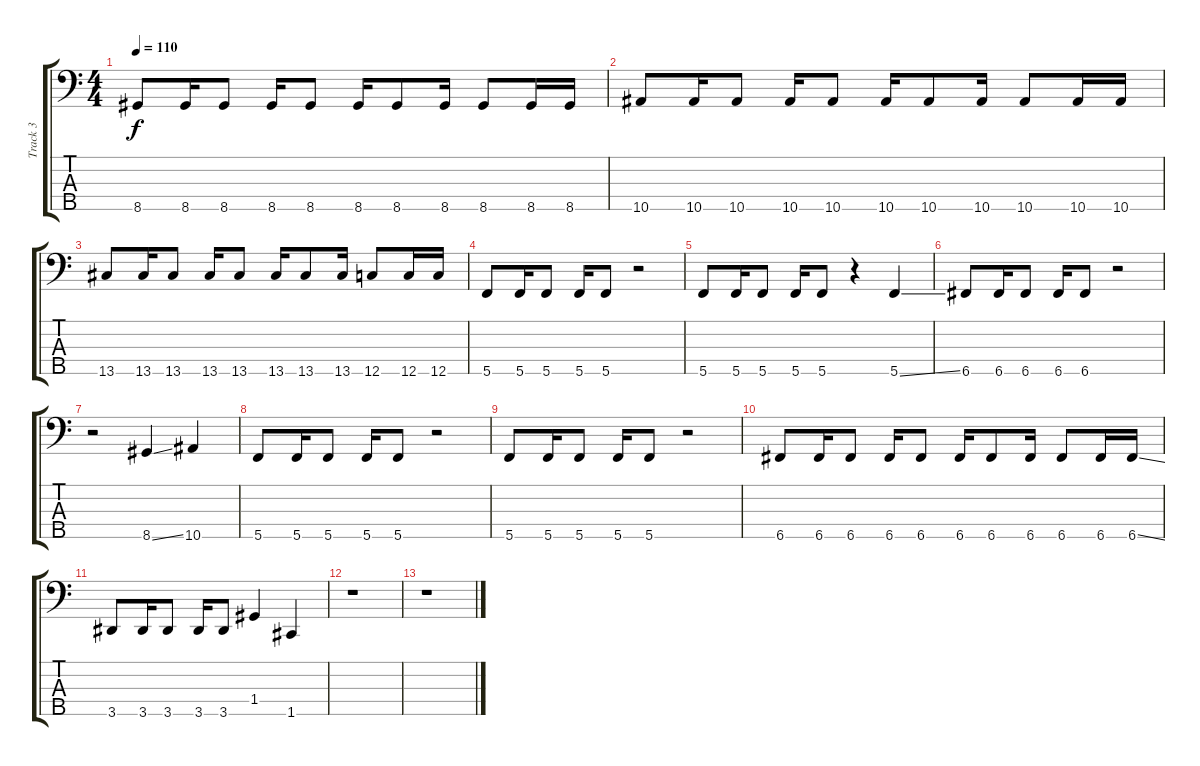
\track ("Track 3" "Track 3") {instrument electricbassfinger}
\staff {score tabs}
\tuning (A2 F2 C2 G1 C1) {hide}
\ts (4 4)
\tempo 110
\clef f4
\ks c
8.5.8{dy f} 8.5.16 8.5.8 8.5.16 8.5.8 8.5.16 8.5.8 8.5.16 8.5.8 8.5.16 8.5.16 |
10.5.8 10.5.16 10.5.8 10.5.16 10.5.8 10.5.16 10.5.8 10.5.16 10.5.8 10.5.16 10.5.16 |
13.5.8 13.5.16 13.5.8 13.5.16 13.5.8 13.5.16 13.5.8 13.5.16 12.5.8 12.5.16 12.5.16 |
5.5.8 5.5.16 5.5.8 5.5.16 5.5.8 r.2 |
5.5.8 5.5.16 5.5.8 5.5.16 5.5.8 r.4 5.5{ss}.4 |
6.5.8 6.5.16 6.5.8 6.5.16 6.5.8 r.2 |
r.2 8.5{ss}.4 10.5.4 |
5.5.8 5.5.16 5.5.8 5.5.16 5.5.8 r.2 |
5.5.8 5.5.16 5.5.8 5.5.16 5.5.8 r.2 |
6.5.8 6.5.16 6.5.8 6.5.16 6.5.8 6.5.16 6.5.8 6.5.16 6.5.8 6.5.16 6.5{ss}.16 |
3.5.8 3.5.16 3.5.8 3.5.16 3.5.8 1.4.4 1.5.4 |
r.1 |
r.1
